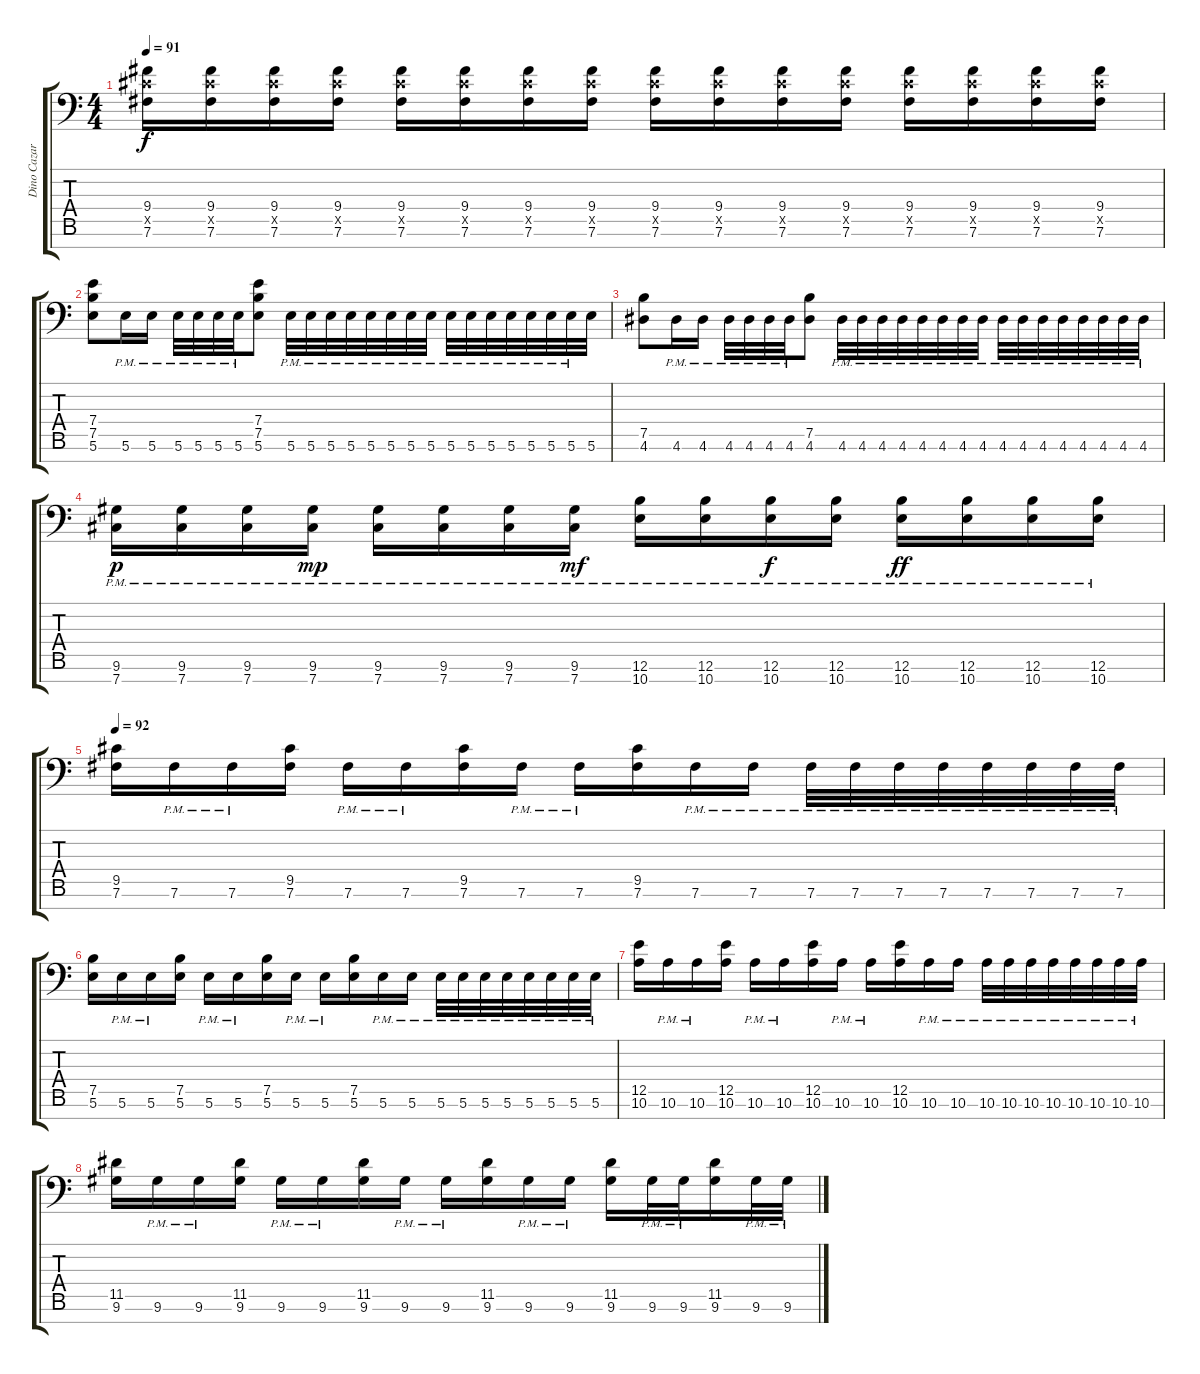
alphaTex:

\track ("Dino Cazares" "Dino Cazar") {instrument distortionguitar}
\staff {score tabs}
\tuning (B3 G3 D3 A2 E2 B1 Gb1) {hide}
\ts (4 4)
\tempo 91
\clef f4
\ks c
(9.4 9.5{x} 7.6).16{dy f} (9.4 9.5{x} 7.6).16 (9.4 9.5{x} 7.6).16 (9.4 9.5{x} 7.6).16 (9.4 9.5{x} 7.6).16 (9.4 9.5{x} 7.6).16 (9.4 9.5{x} 7.6).16 (9.4 9.5{x} 7.6).16 (9.4 9.5{x} 7.6).16 (9.4 9.5{x} 7.6).16 (9.4 9.5{x} 7.6).16 (9.4 9.5{x} 7.6).16 (9.4 9.5{x} 7.6).16 (9.4 9.5{x} 7.6).16 (9.4 9.5{x} 7.6).16 (9.4 9.5{x} 7.6).16 |
(7.4 7.5 5.6).8 5.6{pm}.16 5.6{pm}.16 5.6{pm}.32 5.6{pm}.32 5.6{pm}.32 5.6{pm}.32 (7.4 7.5 5.6).8 5.6{pm}.32 5.6{pm}.32 5.6{pm}.32 5.6{pm}.32 5.6{pm}.32 5.6{pm}.32 5.6{pm}.32 5.6{pm}.32 5.6{pm}.32 5.6{pm}.32 5.6{pm}.32 5.6{pm}.32 5.6{pm}.32 5.6{pm}.32 5.6{pm}.32 5.6.32 |
(7.5 4.6).8 4.6{pm}.16 4.6{pm}.16 4.6{pm}.32 4.6{pm}.32 4.6{pm}.32 4.6{pm}.32 (7.5 4.6).8 4.6{pm}.32 4.6{pm}.32 4.6{pm}.32 4.6{pm}.32 4.6{pm}.32 4.6{pm}.32 4.6{pm}.32 4.6{pm}.32 4.6{pm}.32 4.6{pm}.32 4.6{pm}.32 4.6{pm}.32 4.6{pm}.32 4.6{pm}.32 4.6{pm}.32 4.6{pm}.32 |
(9.6{pm} 7.7{pm}).16{dy p} (9.6{pm} 7.7{pm}).16 (9.6{pm} 7.7{pm}).16 (9.6{pm} 7.7{pm}).16{dy mp} (9.6{pm} 7.7{pm}).16 (9.6{pm} 7.7{pm}).16 (9.6{pm} 7.7{pm}).16 (9.6{pm} 7.7{pm}).16{dy mf} (12.6{pm} 10.7{pm}).16 (12.6{pm} 10.7{pm}).16 (12.6{pm} 10.7{pm}).16{dy f} (12.6{pm} 10.7{pm}).16 (12.6{pm} 10.7{pm}).16{dy ff} (12.6{pm} 10.7{pm}).16 (12.6{pm} 10.7{pm}).16 (12.6{pm} 10.7{pm}).16 |
\tempo 92
(9.5 7.6).16 7.6{pm}.16 7.6{pm}.16 (9.5 7.6).16 7.6{pm}.16 7.6{pm}.16 (9.5 7.6).16 7.6{pm}.16 7.6{pm}.16 (9.5 7.6).16 7.6{pm}.16 7.6{pm}.16 7.6{pm}.32 7.6{pm}.32 7.6{pm}.32 7.6{pm}.32 7.6{pm}.32 7.6{pm}.32 7.6{pm}.32 7.6{pm}.32 |
(7.5 5.6).16 5.6{pm}.16 5.6{pm}.16 (7.5 5.6).16 5.6{pm}.16 5.6{pm}.16 (7.5 5.6).16 5.6{pm}.16 5.6{pm}.16 (7.5 5.6).16 5.6{pm}.16 5.6{pm}.16 5.6{pm}.32 5.6{pm}.32 5.6{pm}.32 5.6{pm}.32 5.6{pm}.32 5.6{pm}.32 5.6{pm}.32 5.6{pm}.32 |
(12.5 10.6).16 10.6{pm}.16 10.6{pm}.16 (12.5 10.6).16 10.6{pm}.16 10.6{pm}.16 (12.5 10.6).16 10.6{pm}.16 10.6{pm}.16 (12.5 10.6).16 10.6{pm}.16 10.6{pm}.16 10.6{pm}.32 10.6{pm}.32 10.6{pm}.32 10.6{pm}.32 10.6{pm}.32 10.6{pm}.32 10.6{pm}.32 10.6{pm}.32 |
(11.5 9.6).16 9.6{pm}.16 9.6{pm}.16 (11.5 9.6).16 9.6{pm}.16 9.6{pm}.16 (11.5 9.6).16 9.6{pm}.16 9.6{pm}.16 (11.5 9.6).16 9.6{pm}.16 9.6{pm}.16 (11.5 9.6).16 9.6{pm}.32 9.6{pm}.32 (11.5 9.6).16 9.6{pm}.32 9.6{pm}.32
